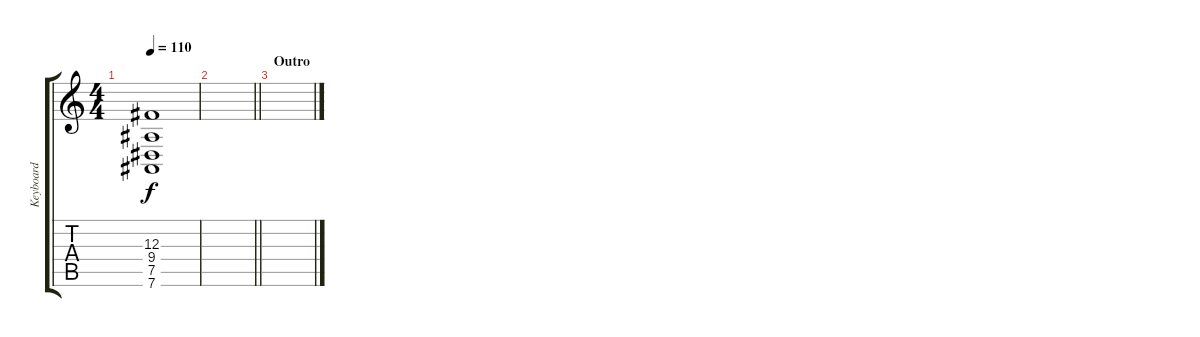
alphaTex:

\track ("Keyboard" "Keyboard") {instrument stringensemble2}
\staff {score tabs}
\tuning (Eb4 Bb3 Gb3 Db3 Ab2 Eb2) {hide}
\ts (4 4)
\tempo 110
\clef g2
\ks c
(12.3{t} 9.4{t} 7.5{t} 7.6{t}).1{dy f} |
\barLineRight lightlight
|
\section ("" "Outro")
